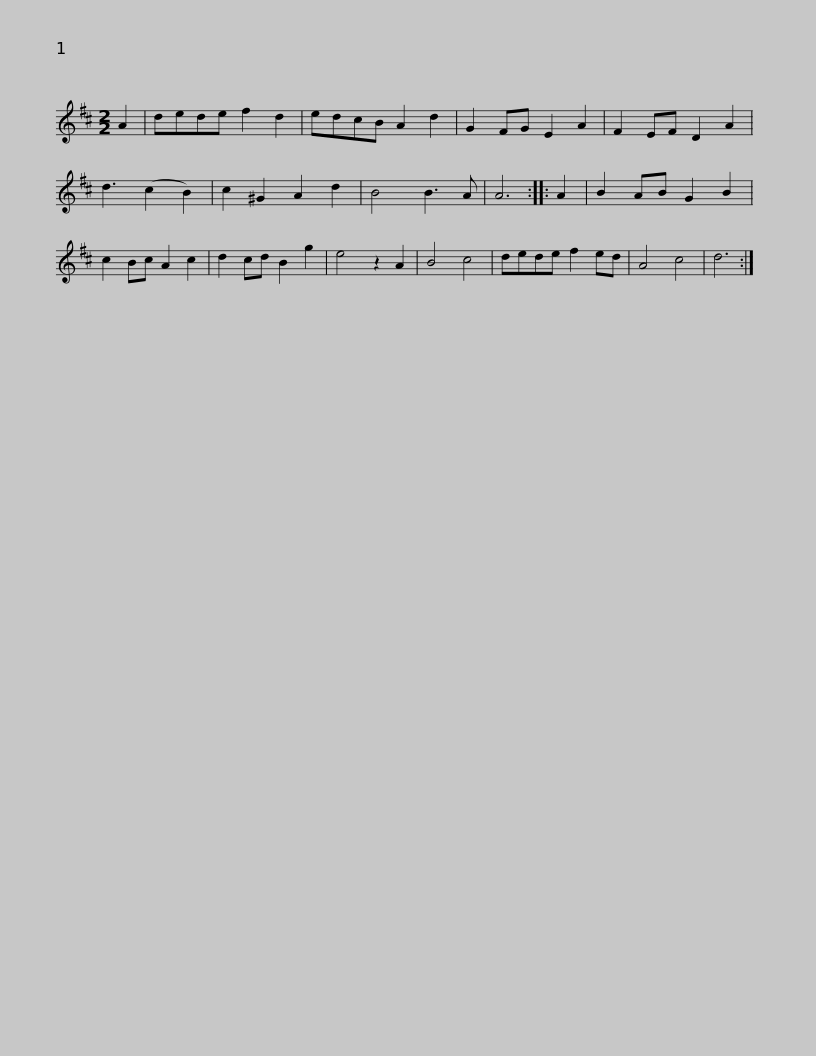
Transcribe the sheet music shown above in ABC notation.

X:1
L:1/8
M:2/2
I:linebreak $
K:D
V:1 treble
V:1
 A2 | dede f2 d2 | edcB A2 d2 | G2 FG E2 A2 | F2 EF D2 A2 | %5
 d3 (c2 B2) | c2 ^G2 A2 d2 | B4 B3 A | A6 :: A2 |$ %10
 B2 AB G2 B2 | c2 Bc A2 c2 | d2 cd B2 g2 | e4 z2 A2 | B4 c4 | %15
 dede f2 ed | A4 c4 | d6 :| %18
